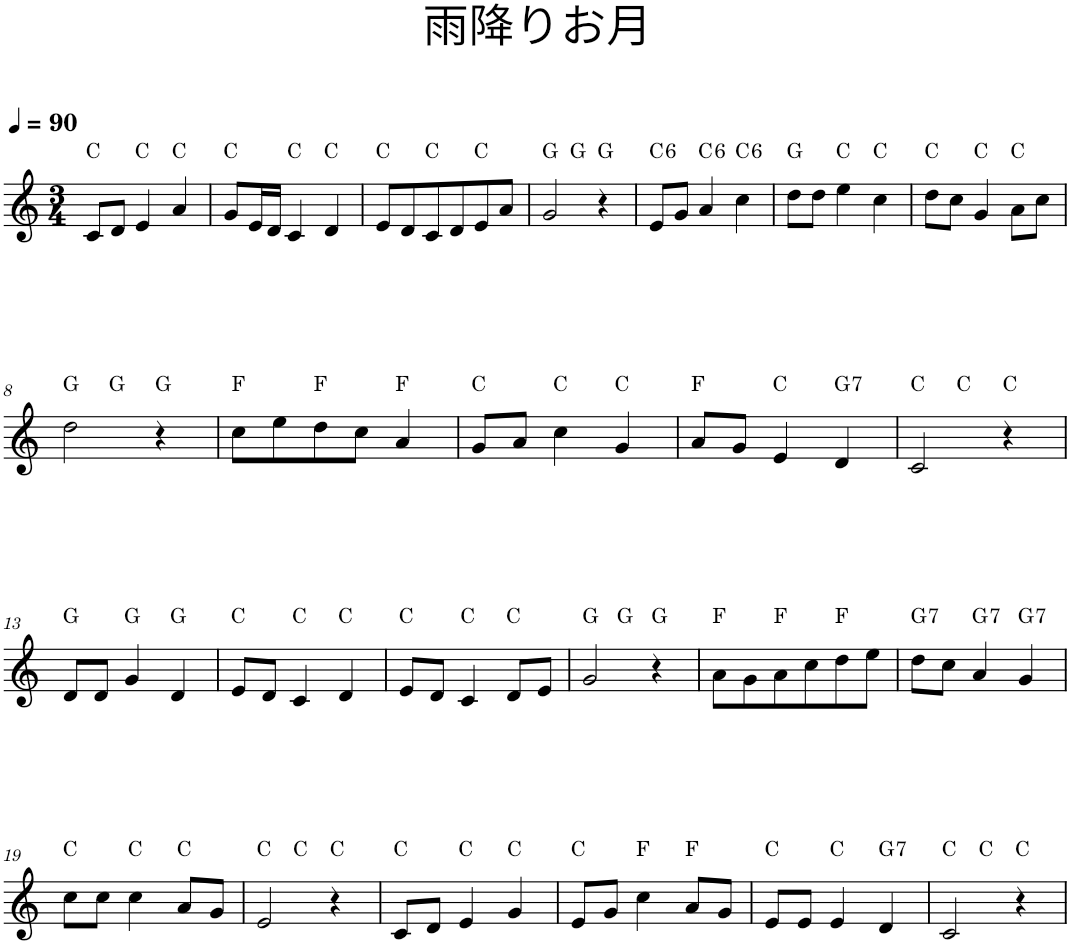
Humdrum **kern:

**kern	**harte
*part1	*part1
*staff1	*
*I"Piano	*
*I'Pno.	*
*clefG2	*
*k[]	*
*M3/4	*
*MM90	*
=1	=1
8c/L	C:maj
8d/J	.
4e/	C:maj
4a/	C:maj
=2	=2
8g/L	C:maj
16e/L	.
16d/JJ	.
4c/	C:maj
4d/	C:maj
=3	=3
8e/L	C:maj
8d/	.
8c/	C:maj
8d/	.
8e/	C:maj
8a/J	.
=4	=4
*^	*
2g/	4ryy	G:maj
.	2ryy	G:maj
4r	.	G:maj
=5	=5	=5
!	!	!LO:H:kt=6
*v	*v	*
8e/L	C:maj6
8g/J	.
!	!LO:H:kt=6
4a/	C:maj6
!	!LO:H:kt=6
4cc\	C:maj6
=6	=6
8dd\L	G:maj
8dd\J	.
4ee\	C:maj
4cc\	C:maj
=7	=7
8dd\L	C:maj
8cc\J	.
4g/	C:maj
8a\L	C:maj
8cc\J	.
!!LO:LB:g=z
=8	=8
*^	*
2dd\	4ryy	G:maj
.	2ryy	G:maj
4r	.	G:maj
*v	*v	*
=9	=9
8cc\L	F:maj
8ee\	.
8dd\	F:maj
8cc\J	.
4a/	F:maj
=10	=10
8g/L	C:maj
8a/J	.
4cc\	C:maj
4g/	C:maj
=11	=11
8a/L	F:maj
8g/J	.
4e/	C:maj
!	!LO:H:kt=7
4d/	G:7
=12	=12
*^	*
2c/	4ryy	C:maj
.	2ryy	C:maj
4r	.	C:maj
*v	*v	*
!!LO:LB:g=z
=13	=13
8d/L	G:maj
8d/J	.
4g/	G:maj
4d/	G:maj
=14	=14
8e/L	C:maj
8d/J	.
4c/	C:maj
4d/	C:maj
=15	=15
8e/L	C:maj
8d/J	.
4c/	C:maj
8d/L	C:maj
8e/J	.
=16	=16
*^	*
2g/	4ryy	G:maj
.	2ryy	G:maj
4r	.	G:maj
*v	*v	*
=17	=17
8a\L	F:maj
8g\	.
8a\	F:maj
8cc\	.
8dd\	F:maj
8ee\J	.
=18	=18
!	!LO:H:kt=7
8dd\L	G:7
8cc\J	.
!	!LO:H:kt=7
4a/	G:7
!	!LO:H:kt=7
4g/	G:7
!!LO:LB:g=z
=19	=19
8cc\L	C:maj
8cc\J	.
4cc\	C:maj
8a/L	C:maj
8g/J	.
=20	=20
*^	*
2e/	4ryy	C:maj
.	2ryy	C:maj
4r	.	C:maj
*v	*v	*
=21	=21
8c/L	C:maj
8d/J	.
4e/	C:maj
4g/	C:maj
=22	=22
8e/L	C:maj
8g/J	.
4cc\	F:maj
8a/L	F:maj
8g/J	.
=23	=23
8e/L	C:maj
8e/J	.
4e/	C:maj
!	!LO:H:kt=7
4d/	G:7
=24	=24
*^	*
2c/	4ryy	C:maj
.	2ryy	C:maj
4r	.	C:maj
*v	*v	*
=	=
*-	*-
